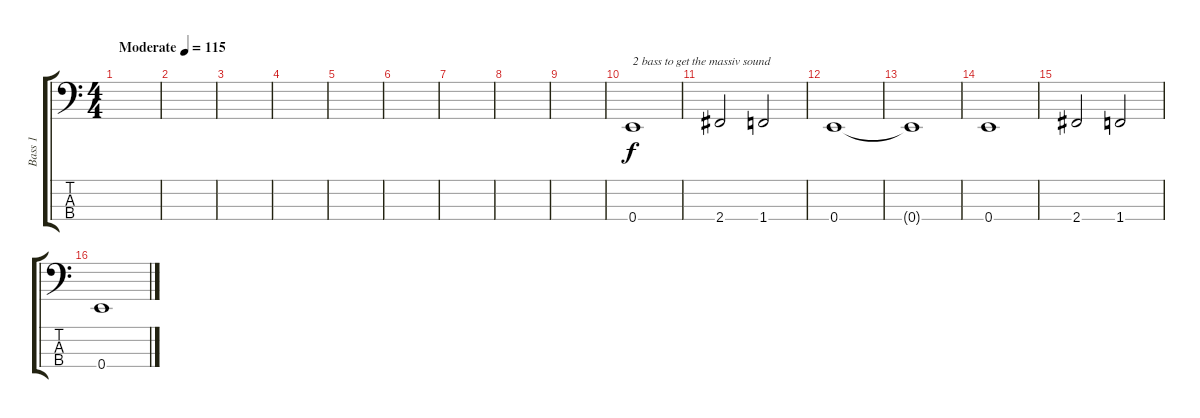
\track ("Bass 1" "Bass 1") {instrument electricbassfinger}
\staff {score tabs}
\tuning (G2 D2 A1 E1) {hide}
\ts (4 4)
\tempo (115 "Moderate")
\clef f4
\ks c
|
|
|
|
|
|
|
|
|
0.4.1{txt "2 bass to get the massiv sound"} |
2.4.2 1.4.2 |
0.4.1 |
0.4{t}.1 |
0.4.1 |
2.4.2 1.4.2 |
0.4.1
